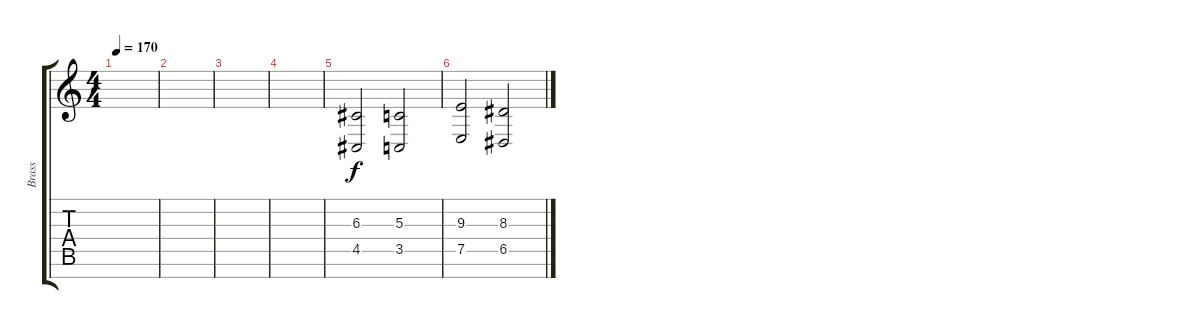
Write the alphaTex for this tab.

\track ("Brass" "Brass") {instrument tuba}
\staff {score tabs}
\tuning (E4 B3 G3 D3 A2 E2 B1) {hide}
\ts (4 4)
\tempo 170
\clef g2
\ks c
|
|
|
|
(6.3 4.5).2 (5.3 3.5).2 |
(9.3 7.5).2 (8.3 6.5).2
